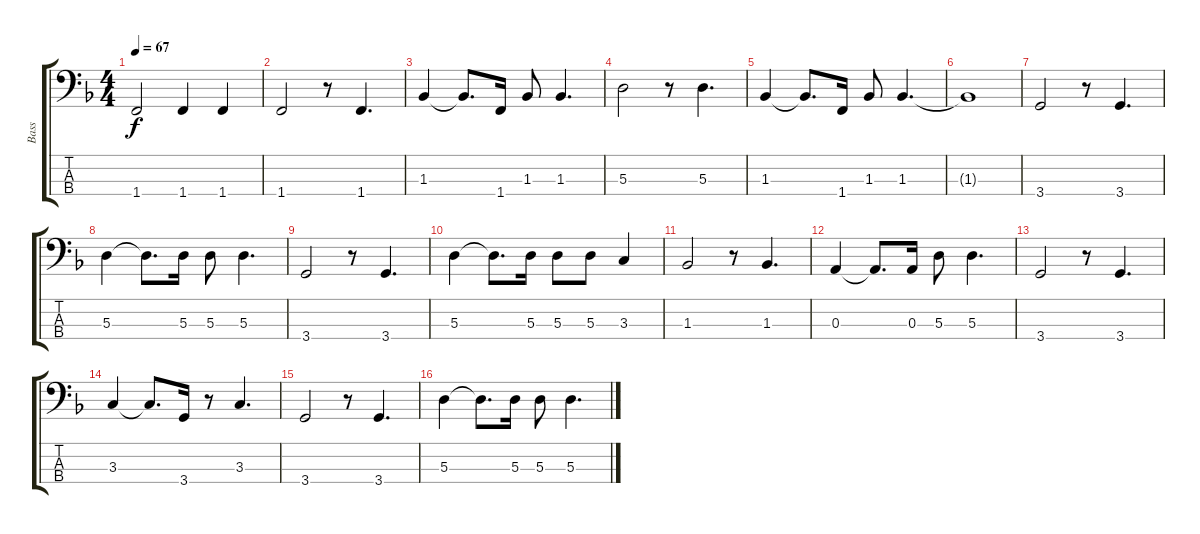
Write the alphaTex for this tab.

\track ("Bass" "Bass") {instrument electricbassfinger}
\staff {score tabs}
\tuning (G2 D2 A1 E1) {hide}
\ts (4 4)
\tempo 67
\clef f4
\ks f
1.4.2{dy f} 1.4.4 1.4.4 |
1.4.2 r.8 1.4.4{d} |
1.3.4 1.3{t}.8{d} 1.4.16 1.3.8 1.3.4{d} |
5.3.2 r.8 5.3.4{d} |
1.3.4 1.3{t}.8{d} 1.4.16 1.3.8 1.3.4{d} |
1.3{t}.1 |
3.4.2 r.8 3.4.4{d} |
5.3.4 5.3{t}.8{d} 5.3.16 5.3.8 5.3.4{d} |
3.4.2 r.8 3.4.4{d} |
5.3.4 5.3{t}.8{d} 5.3.16 5.3.8 5.3.8 3.3.4 |
1.3.2 r.8 1.3.4{d} |
0.3.4 0.3{t}.8{d} 0.3.16 5.3.8 5.3.4{d} |
3.4.2 r.8 3.4.4{d} |
3.3.4 3.3{t}.8{d} 3.4.16 r.8 3.3.4{d} |
3.4.2 r.8 3.4.4{d} |
5.3.4 5.3{t}.8{d} 5.3.16 5.3.8 5.3.4{d}
